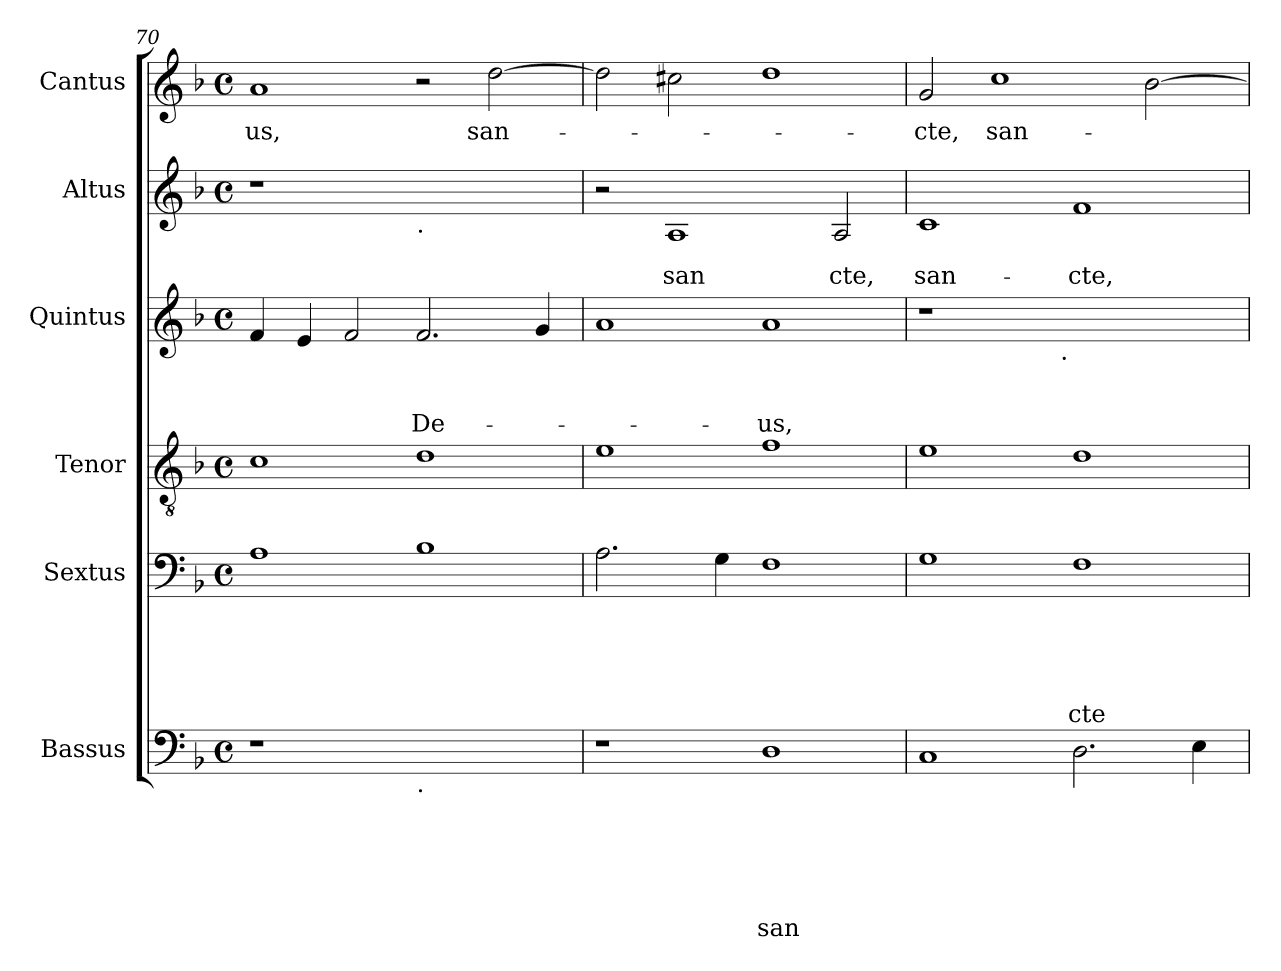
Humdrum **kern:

**kern	**text	**text	**text	**text	**text	**text	**kern	**text	**text	**text	**text	**text	**kern	**kern	**text	**text	**text	**kern	**text	**text	**kern	**text
*part6	*part6	*part6	*part6	*part6	*part6	*part6	*part5	*part5	*part5	*part5	*part5	*part5	*part4	*part3	*part3	*part3	*part3	*part2	*part2	*part2	*part1	*part1
*staff6	*staff6	*staff6	*staff6	*staff6	*staff6	*staff6	*staff5	*staff5	*staff5	*staff5	*staff5	*staff5	*staff4	*staff3	*staff3	*staff3	*staff3	*staff2	*staff2	*staff2	*staff1	*staff1
*I"Bassus	*	*	*	*	*	*	*I"Sextus	*	*	*	*	*	*I"Tenor	*I"Quintus	*	*	*	*I"Altus	*	*	*I"Cantus	*
*clefF4	*	*	*	*	*	*	*clefF4	*	*	*	*	*	*clefGv2	*clefG2	*	*	*	*clefG2	*	*	*clefG2	*
*k[b-]	*	*	*	*	*	*	*k[b-]	*	*	*	*	*	*k[b-]	*k[b-]	*	*	*	*k[b-]	*	*	*k[b-]	*
*F:	*	*	*	*	*	*	*F:	*	*	*	*	*	*F:	*F:	*	*	*	*F:	*	*	*F:	*
*M4/4	*	*	*	*	*	*	*M4/4	*	*	*	*	*	*M4/4	*M4/4	*	*	*	*M4/4	*	*	*M4/4	*
*met(c)	*	*	*	*	*	*	*met(c)	*	*	*	*	*	*met(c)	*met(c)	*	*	*	*met(c)	*	*	*met(c)	*
=70	=70	=70	=70	=70	=70	=70	=70	=70	=70	=70	=70	=70	=70	=70	=70	=70	=70	=70	=70	=70	=70	=70
!	!	!	!	!	!	!	!	!	!	!	!	!	!	!	!	!	!	!	!	!	!	!LO:LY:b
1r	.	.	.	.	.	.	1A	.	.	.	.	.	1c	4f/	.	.	.	1r	.	.	1a	-us,
.	.	.	.	.	.	.	.	.	.	.	.	.	.	4e/	.	.	.	.	.	.	.	.
.	.	.	.	.	.	.	.	.	.	.	.	.	.	2f/	.	.	.	.	.	.	.	.
!	!	!	!	!	!	!	!	!	!	!	!	!	!	!	!	!	!	!LO:TX:b:t=.	!	!	!	!
!LO:TX:b:t=.	!	!	!	!	!	!	!	!	!	!	!	!	!	!	!	!	!	!	!	!	!	!
!	!	!	!	!	!	!	!	!	!	!	!	!	!	!	!	!	!LO:LY:b	!	!	!	!	!
1ryy	.	.	.	.	.	.	1B-	.	.	.	.	.	1d	2.f/	.	.	De-	1ryy	.	.	2r	.
!	!	!	!	!	!	!	!	!	!	!	!	!	!	!	!	!	!	!	!	!	!	!LO:LY:b
.	.	.	.	.	.	.	.	.	.	.	.	.	.	.	.	.	.	.	.	.	[>2dd\	san-
.	.	.	.	.	.	.	.	.	.	.	.	.	.	4g/	.	.	.	.	.	.	.	.
=71!	=71!	=71!	=71!	=71!	=71!	=71!	=71!	=71!	=71!	=71!	=71!	=71!	=71!	=71!	=71!	=71!	=71!	=71!	=71!	=71!	=71!	=71!
1r	.	.	.	.	.	.	2.A\	.	.	.	.	.	1e	1a	.	.	.	2r	.	.	2dd\]	.
!	!	!	!	!	!	!	!	!	!	!	!	!	!	!	!	!	!	!	!	!LO:LY:b	!	!
.	.	.	.	.	.	.	.	.	.	.	.	.	.	.	.	.	.	1A	.	san	2cc#X\	.
.	.	.	.	.	.	.	4G\	.	.	.	.	.	.	.	.	.	.	.	.	.	.	.
!	!	!	!	!	!	!LO:LY:b	!	!	!	!	!	!	!	!	!	!	!LO:LY:b	!	!	!	!	!
1D	.	.	.	.	.	san	1F	.	.	.	.	.	1f	1a	.	.	-us,	.	.	.	1dd	.
!	!	!	!	!	!	!	!	!	!	!	!	!	!	!	!	!	!	!	!	!LO:LY:b	!	!
.	.	.	.	.	.	.	.	.	.	.	.	.	.	.	.	.	.	2A/	.	cte,	.	.
!!LO:LB:g=z
=72!	=72!	=72!	=72!	=72!	=72!	=72!	=72!	=72!	=72!	=72!	=72!	=72!	=72!	=72!	=72!	=72!	=72!	=72!	=72!	=72!	=72!	=72!
!	!	!	!	!	!	!	!	!	!	!	!	!	!	!	!	!	!	!	!	!LO:LY:b	!	!LO:LY:b
*	*	*	*	*	*	*	*	*	*	*	*	*	*	*^	*	*	*	*	*	*	*	*
1C	.	.	.	.	.	.	1G	.	.	.	.	.	1e	1r	2ryy	.	.	.	1c	.	san-	2g/	-cte,
!	!	!	!	!	!	!	!	!	!	!	!	!	!	!	!	!	!	!	!	!	!	!	!LO:LY:b
.	.	.	.	.	.	.	.	.	.	.	.	.	.	.	4...ryy	.	.	.	.	.	.	1cc	san-
!	!	!	!	!	!	!	!	!	!	!	!	!	!	!	!LO:TX:b:t=.	!	!	!	!	!	!	!	!
.	.	.	.	.	.	.	.	.	.	.	.	.	.	.	1ryy	.	.	.	.	.	.	.	.
!	!	!	!	!	!	!	!	!	!	!	!	!LO:LY:b	!	!	!	!	!	!	!	!	!LO:LY:b	!	!
2.D\	.	.	.	.	.	.	1F	.	.	.	.	cte	1d	1ryy	.	.	.	.	1f	.	-cte,	.	.
.	.	.	.	.	.	.	.	.	.	.	.	.	.	.	.	.	.	.	.	.	.	[>2b-\	.
4E\	.	.	.	.	.	.	.	.	.	.	.	.	.	.	.	.	.	.	.	.	.	.	.
.	.	.	.	.	.	.	.	.	.	.	.	.	.	.	32ryy	.	.	.	.	.	.	.	.
*	*	*	*	*	*	*	*	*	*	*	*	*	*	*v	*v	*	*	*	*	*	*	*	*
=!	=!	=!	=!	=!	=!	=!	=!	=!	=!	=!	=!	=!	=!	=!	=!	=!	=!	=!	=!	=!	=!	=!
*-	*-	*-	*-	*-	*-	*-	*-	*-	*-	*-	*-	*-	*-	*-	*-	*-	*-	*-	*-	*-	*-	*-
